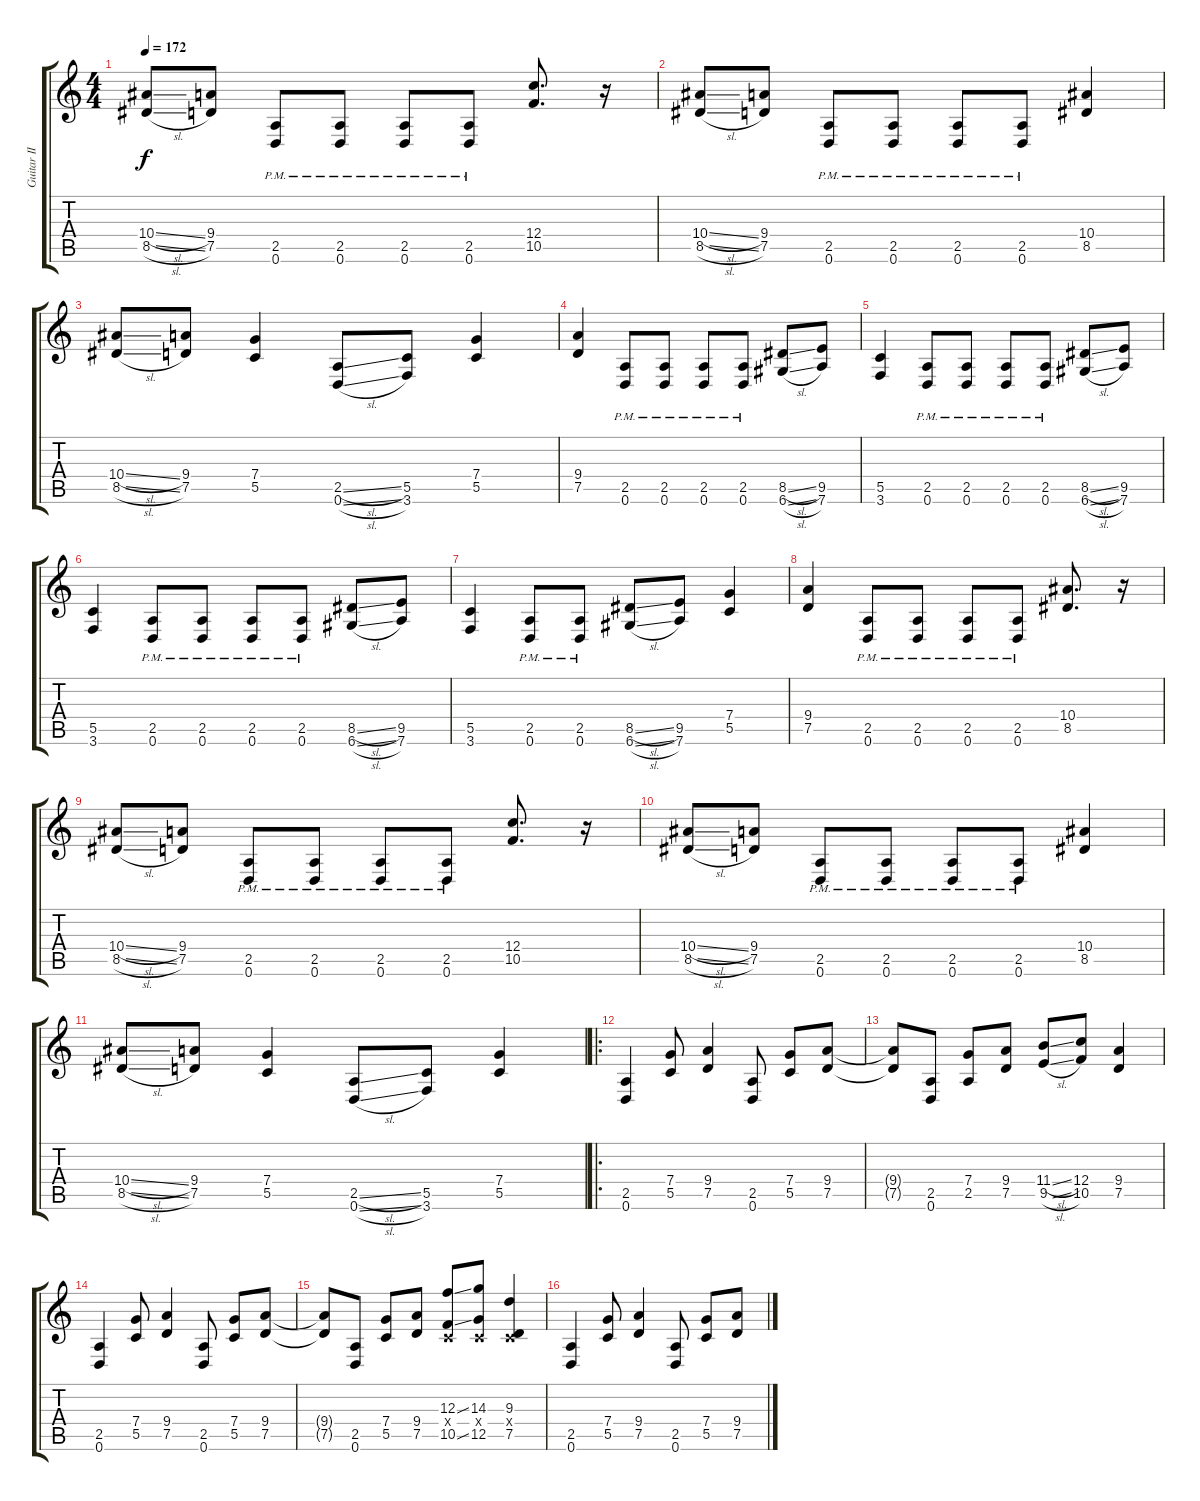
\track ("Guitar II" "Guitar II") {instrument distortionguitar}
\staff {score tabs}
\tuning (D4 A3 F3 C3 G2 D2) {hide}
\ts (4 4)
\tempo 172
\clef g2
\ks c
(10.4{sl} 8.5{sl}).8{dy f} (9.4 7.5).8 (2.5{pm} 0.6{pm}).8 (2.5{pm} 0.6{pm}).8 (2.5{pm} 0.6{pm}).8 (2.5{pm} 0.6{pm}).8 (12.4 10.5).8{d} r.16 |
(10.4{sl} 8.5{sl}).8 (9.4 7.5).8 (2.5{pm} 0.6{pm}).8 (2.5{pm} 0.6{pm}).8 (2.5{pm} 0.6{pm}).8 (2.5{pm} 0.6{pm}).8 (10.4 8.5).4 |
(10.4{sl} 8.5{sl}).8 (9.4 7.5).8 (7.4 5.5).4 (2.5{sl} 0.6{sl}).8 (5.5 3.6).8 (7.4 5.5).4 |
(9.4 7.5).4 (2.5{pm} 0.6{pm}).8 (2.5{pm} 0.6{pm}).8 (2.5{pm} 0.6{pm}).8 (2.5{pm} 0.6{pm}).8 (8.5{sl} 6.6{sl}).8 (9.5 7.6).8 |
(5.5 3.6).4 (2.5{pm} 0.6{pm}).8 (2.5{pm} 0.6{pm}).8 (2.5{pm} 0.6{pm}).8 (2.5{pm} 0.6{pm}).8 (8.5{sl} 6.6{sl}).8 (9.5 7.6).8 |
(5.5 3.6).4 (2.5{pm} 0.6{pm}).8 (2.5{pm} 0.6{pm}).8 (2.5{pm} 0.6{pm}).8 (2.5{pm} 0.6{pm}).8 (8.5{sl} 6.6{sl}).8 (9.5 7.6).8 |
(5.5 3.6).4 (2.5{pm} 0.6{pm}).8 (2.5{pm} 0.6{pm}).8 (8.5{sl} 6.6{sl}).8 (9.5 7.6).8 (7.4 5.5).4 |
(9.4 7.5).4 (2.5{pm} 0.6{pm}).8 (2.5{pm} 0.6{pm}).8 (2.5{pm} 0.6{pm}).8 (2.5{pm} 0.6{pm}).8 (10.4 8.5).8{d} r.16 |
(10.4{sl} 8.5{sl}).8 (9.4 7.5).8 (2.5{pm} 0.6{pm}).8 (2.5{pm} 0.6{pm}).8 (2.5{pm} 0.6{pm}).8 (2.5{pm} 0.6{pm}).8 (12.4 10.5).8{d} r.16 |
(10.4{sl} 8.5{sl}).8 (9.4 7.5).8 (2.5{pm} 0.6{pm}).8 (2.5{pm} 0.6{pm}).8 (2.5{pm} 0.6{pm}).8 (2.5{pm} 0.6{pm}).8 (10.4 8.5).4 |
(10.4{sl} 8.5{sl}).8 (9.4 7.5).8 (7.4 5.5).4 (2.5{sl} 0.6{sl}).8 (5.5 3.6).8 (7.4 5.5).4 |
\ro
(2.5 0.6).4 (7.4 5.5).8 (9.4 7.5).4 (2.5 0.6).8 (7.4 5.5).8 (9.4 7.5).8 |
(9.4{t} 7.5{t}).8 (2.5 0.6).8 (7.4 2.5).8 (9.4 7.5).8 (11.4{sl} 9.5{sl}).8 (12.4 10.5).8 (9.4 7.5).4 |
(2.5 0.6).4 (7.4 5.5).8 (9.4 7.5).4 (2.5 0.6).8 (7.4 5.5).8 (9.4 7.5).8 |
(9.4{t} 7.5{t}).8 (2.5 0.6).8 (7.4 5.5).8 (9.4 7.5).8 (12.3{ss} 0.4{x} 10.5{ss}).8 (14.3 0.4{x} 12.5).8 (9.3 0.4{x} 7.5).4 |
(2.5 0.6).4 (7.4 5.5).8 (9.4 7.5).4 (2.5 0.6).8 (7.4 5.5).8 (9.4 7.5).8
